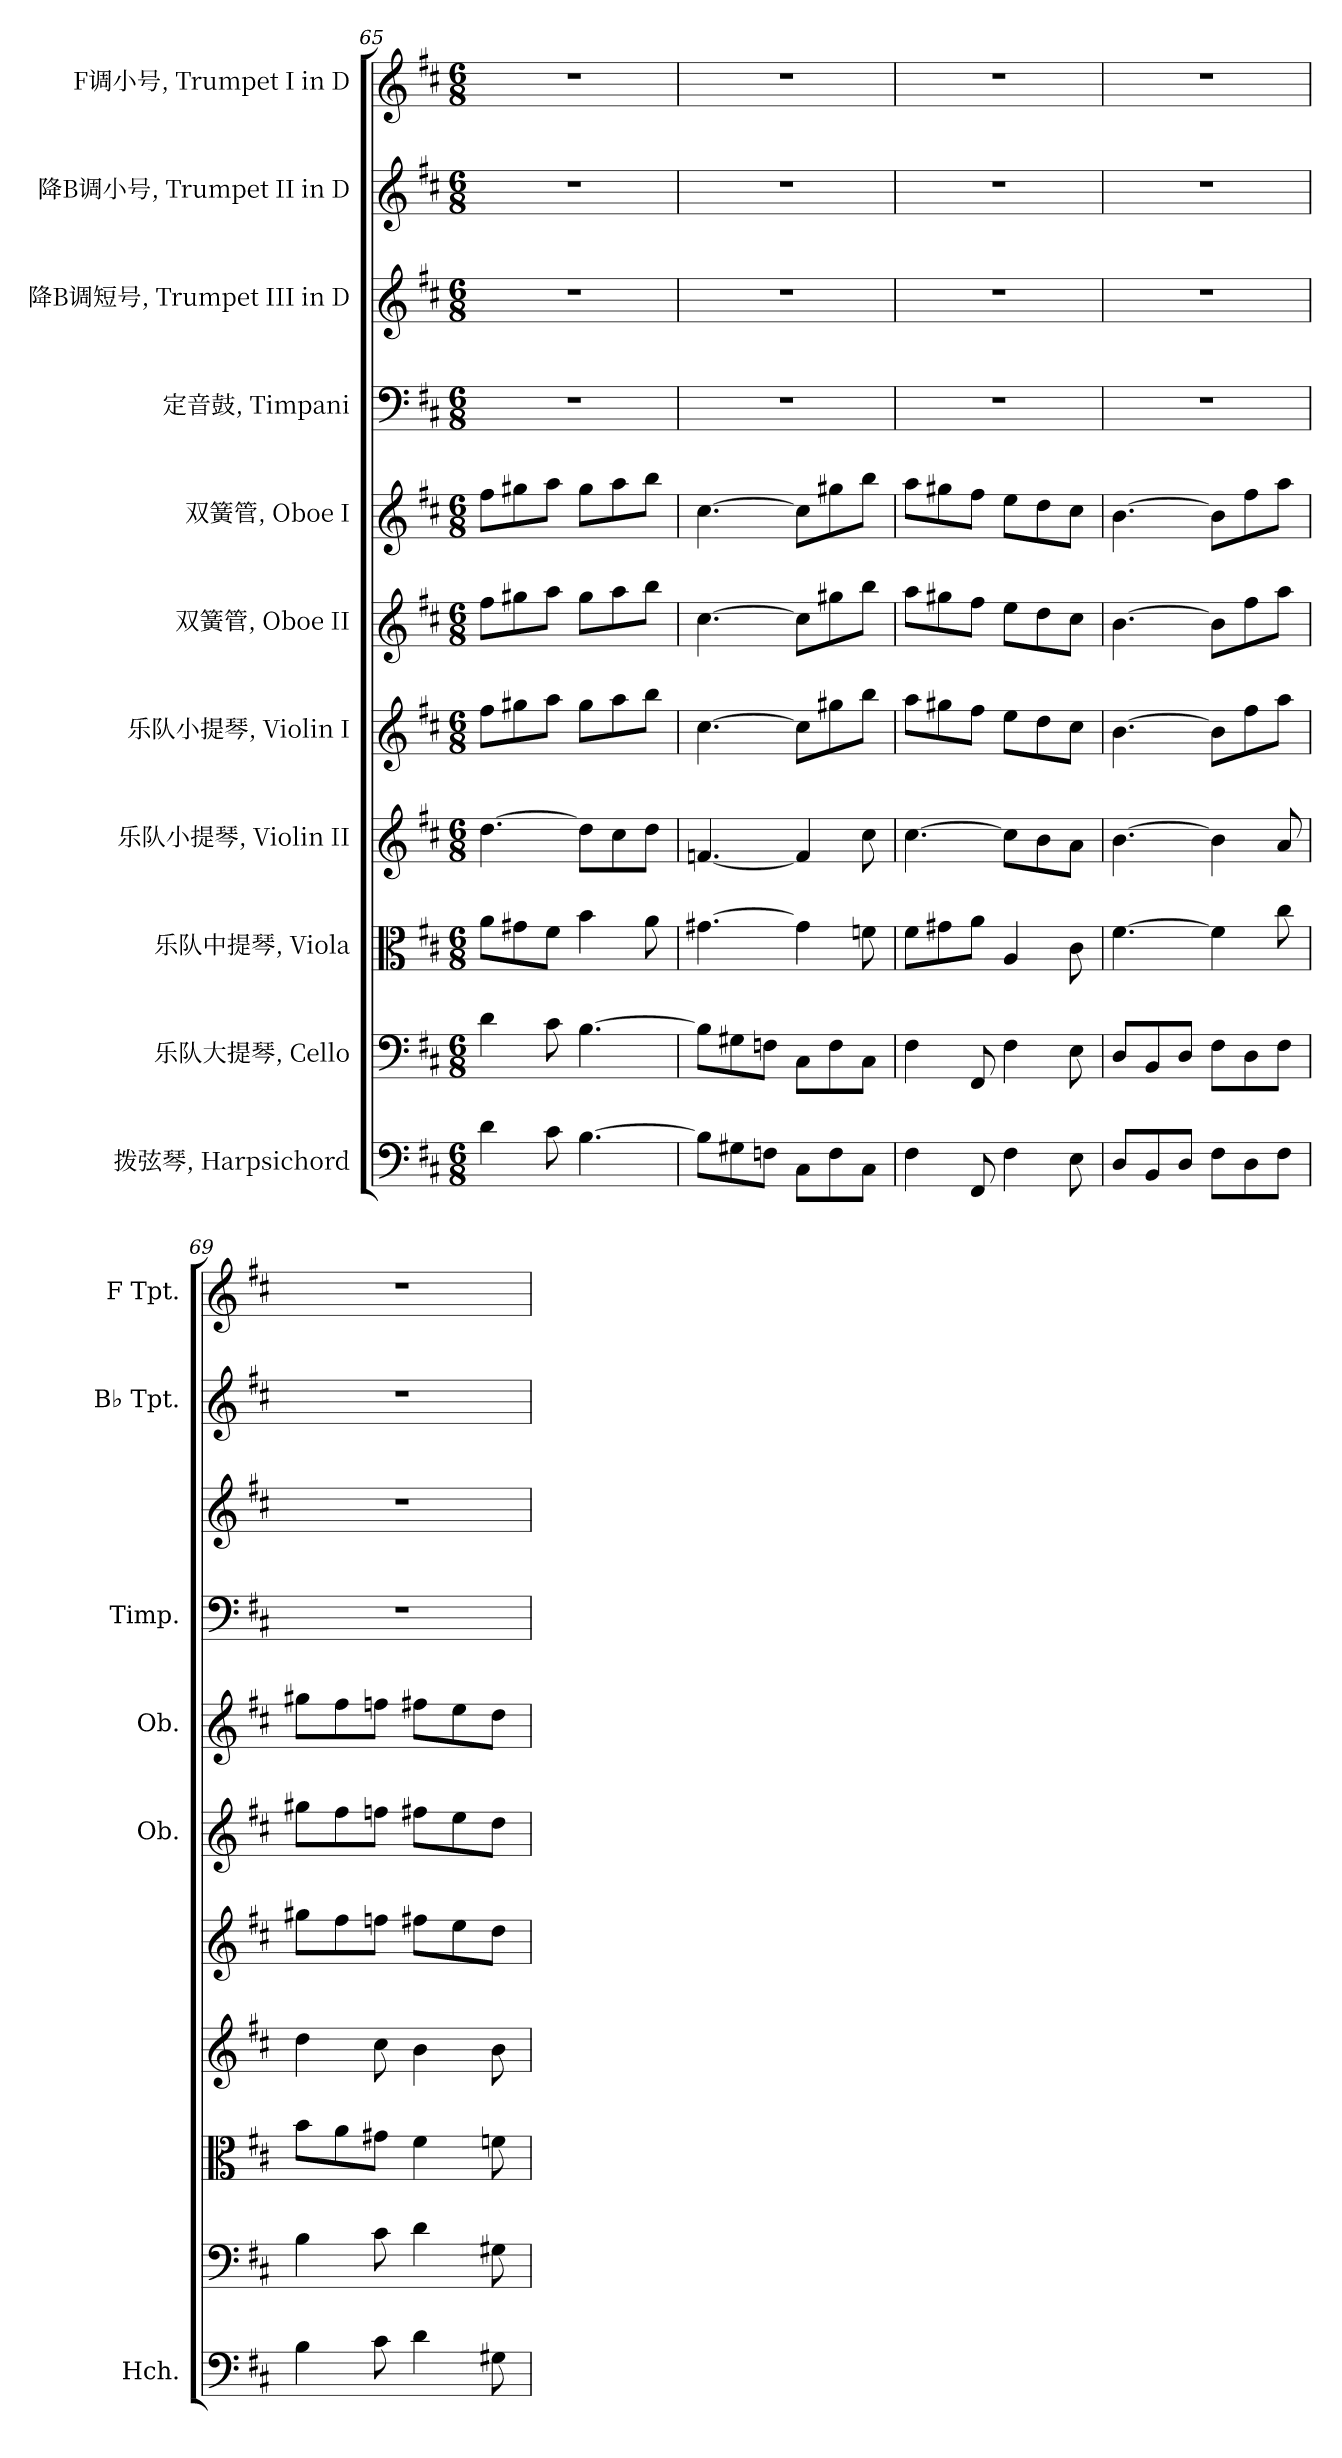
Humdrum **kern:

**kern	**kern	**kern	**kern	**kern	**kern	**kern	**kern	**kern	**kern	**kern
*part11	*part10	*part9	*part8	*part7	*part6	*part5	*part4	*part3	*part2	*part1
*staff11	*staff10	*staff9	*staff8	*staff7	*staff6	*staff5	*staff4	*staff3	*staff2	*staff1
*I"拨弦琴, Harpsichord	*I"乐队大提琴, Cello	*I"乐队中提琴, Viola	*I"乐队小提琴, Violin II	*I"乐队小提琴, Violin I	*I"双簧管, Oboe II	*I"双簧管, Oboe I	*I"定音鼓, Timpani	*I"降B调短号, Trumpet III in D	*I"降B调小号, Trumpet II in D	*I"F调小号, Trumpet I in D
*I'Hch.	*	*	*	*	*I'Ob.	*I'Ob.	*I'Timp.	*	*I'B♭ Tpt.	*I'F Tpt.
!!LO:PB:g=z
*clefF4	*clefF4	*clefC3	*clefG2	*clefG2	*clefG2	*clefG2	*clefF4	*clefG2	*clefG2	*clefG2
*	*	*	*	*	*	*	*	*ITrd1c2	*ITrd1c2	*ITrd-3c-5
*k[f#c#]	*k[f#c#]	*k[f#c#]	*k[f#c#]	*k[f#c#]	*k[f#c#]	*k[f#c#]	*k[f#c#]	*k[]	*k[]	*k[f#]
*M6/8	*M6/8	*M6/8	*M6/8	*M6/8	*M6/8	*M6/8	*M6/8	*M6/8	*M6/8	*M6/8
=65	=65	=65	=65	=65	=65	=65	=65	=65	=65	=65
4d\	4d\	8a\L	[4.dd\	8ff#\L	8ff#\L	8ff#\L	2.r	2.r	2.r	2.r
.	.	8g#X\	.	8gg#X\	8gg#X\	8gg#X\	.	.	.	.
8c#\	8c#\	8f#\J	.	8aa\J	8aa\J	8aa\J	.	.	.	.
[4.B\	[4.B\	4b\	8dd\L]	8gg#\L	8gg#\L	8gg#\L	.	.	.	.
.	.	.	8cc#\	8aa\	8aa\	8aa\	.	.	.	.
.	.	8a\	8dd\J	8bb\J	8bb\J	8bb\J	.	.	.	.
=66	=66	=66	=66	=66	=66	=66	=66	=66	=66	=66
8B\L]	8B\L]	[4.g#X\	[4.fn/	[4.cc#\	[4.cc#\	[4.cc#\	2.r	2.r	2.r	2.r
8G#X\	8G#X\	.	.	.	.	.	.	.	.	.
8Fn\J	8Fn\J	.	.	.	.	.	.	.	.	.
8C#\L	8C#\L	4g#\]	4f/]	8cc#\L]	8cc#\L]	8cc#\L]	.	.	.	.
8F\	8F\	.	.	8gg#X\	8gg#X\	8gg#X\	.	.	.	.
8C#\J	8C#\J	8fn\	8cc#\	8bb\J	8bb\J	8bb\J	.	.	.	.
=67	=67	=67	=67	=67	=67	=67	=67	=67	=67	=67
4F#\	4F#\	8f#\L	[4.cc#\	8aa\L	8aa\L	8aa\L	2.r	2.r	2.r	2.r
.	.	8g#X\	.	8gg#X\	8gg#X\	8gg#X\	.	.	.	.
8FF#/	8FF#/	8a\J	.	8ff#\J	8ff#\J	8ff#\J	.	.	.	.
4F#\	4F#\	4A/	8cc#\L]	8ee\L	8ee\L	8ee\L	.	.	.	.
.	.	.	8b\	8dd\	8dd\	8dd\	.	.	.	.
8E\	8E\	8c#\	8a\J	8cc#\J	8cc#\J	8cc#\J	.	.	.	.
=68	=68	=68	=68	=68	=68	=68	=68	=68	=68	=68
8D/L	8D/L	[4.f#\	[4.b\	[4.b\	[4.b\	[4.b\	2.r	2.r	2.r	2.r
8BB/	8BB/	.	.	.	.	.	.	.	.	.
8D/J	8D/J	.	.	.	.	.	.	.	.	.
8F#\L	8F#\L	4f#\]	4b\]	8b\L]	8b\L]	8b\L]	.	.	.	.
8D\	8D\	.	.	8ff#\	8ff#\	8ff#\	.	.	.	.
8F#\J	8F#\J	8cc#\	8a/	8aa\J	8aa\J	8aa\J	.	.	.	.
=69	=69	=69	=69	=69	=69	=69	=69	=69	=69	=69
4B\	4B\	8b\L	4dd\	8gg#X\L	8gg#X\L	8gg#X\L	2.r	2.r	2.r	2.r
.	.	8a\	.	8ff#\	8ff#\	8ff#\	.	.	.	.
8c#\	8c#\	8g#X\J	8cc#\	8ffn\J	8ffn\J	8ffn\J	.	.	.	.
4d\	4d\	4f#\	4b\	8ff#X\L	8ff#X\L	8ff#X\L	.	.	.	.
.	.	.	.	8ee\	8ee\	8ee\	.	.	.	.
8G#X\	8G#X\	8fn\	8b\	8dd\J	8dd\J	8dd\J	.	.	.	.
=	=	=	=	=	=	=	=	=	=	=
*-	*-	*-	*-	*-	*-	*-	*-	*-	*-	*-
